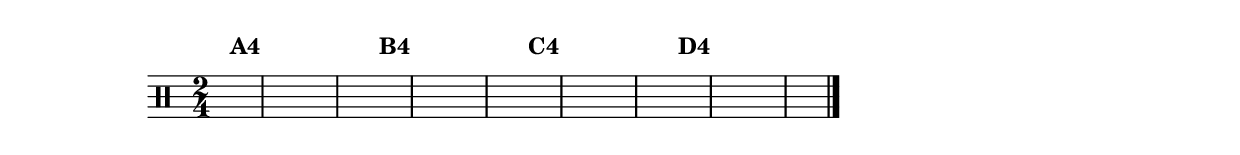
%-*- coding: utf-8 -*-

\version "2.16.0"

%\header {title = "variacoes sobre zabelinha - variacao 4"}

\drums {

  \override Staff.TimeSignature #'style = #'()
  \time 2/4 
  \partial 8*2

  \context DrumVoice = "1" { }
  \context DrumVoice = "2" {  }

  <<
    {

      \hideNotes
      sn4^\markup {\bold {A4}}
      sn sn 
      sn sn^\markup{\bold {B4}}
      sn sn
      sn sn^\markup{\bold {C4}}
      sn sn
      sn sn^\markup{\bold {D4}}
      sn sn
      sn

    }


    \\

    {
      \hideNotes
      bd4
      bd2 
      bd2 
      bd
      bd2 
      bd2 
      bd2 
      bd
      bd4


    }

  >>

  \bar "|."

}

